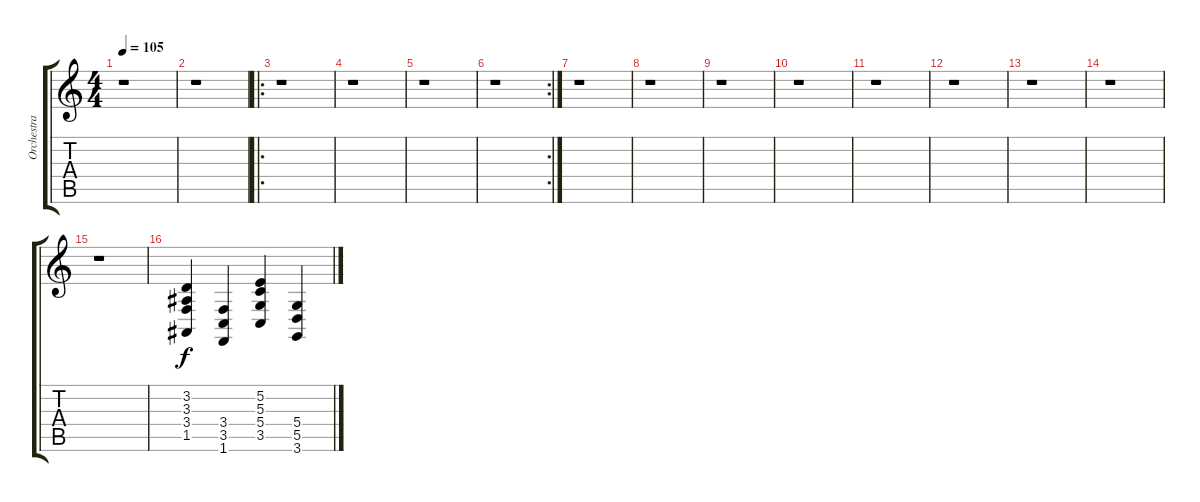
\track ("Orchestra" "Orchestra") {instrument stringensemble1}
\staff {score tabs}
\tuning (E4 B3 G3 D3 A2 E2) {hide}
\ts (4 4)
\tempo 105
\clef g2
\ks c
r.1{dy f} |
r.1 |
\ro
r.1 |
r.1 |
r.1 |
\rc 2
r.1 |
r.1 |
r.1 |
r.1 |
r.1 |
r.1 |
r.1 |
r.1 |
r.1 |
r.1 |
(3.2 3.3 3.4 1.5).4 (3.4 3.5 1.6).4 (5.2 5.3 5.4 3.5).4 (5.4 5.5 3.6).4
